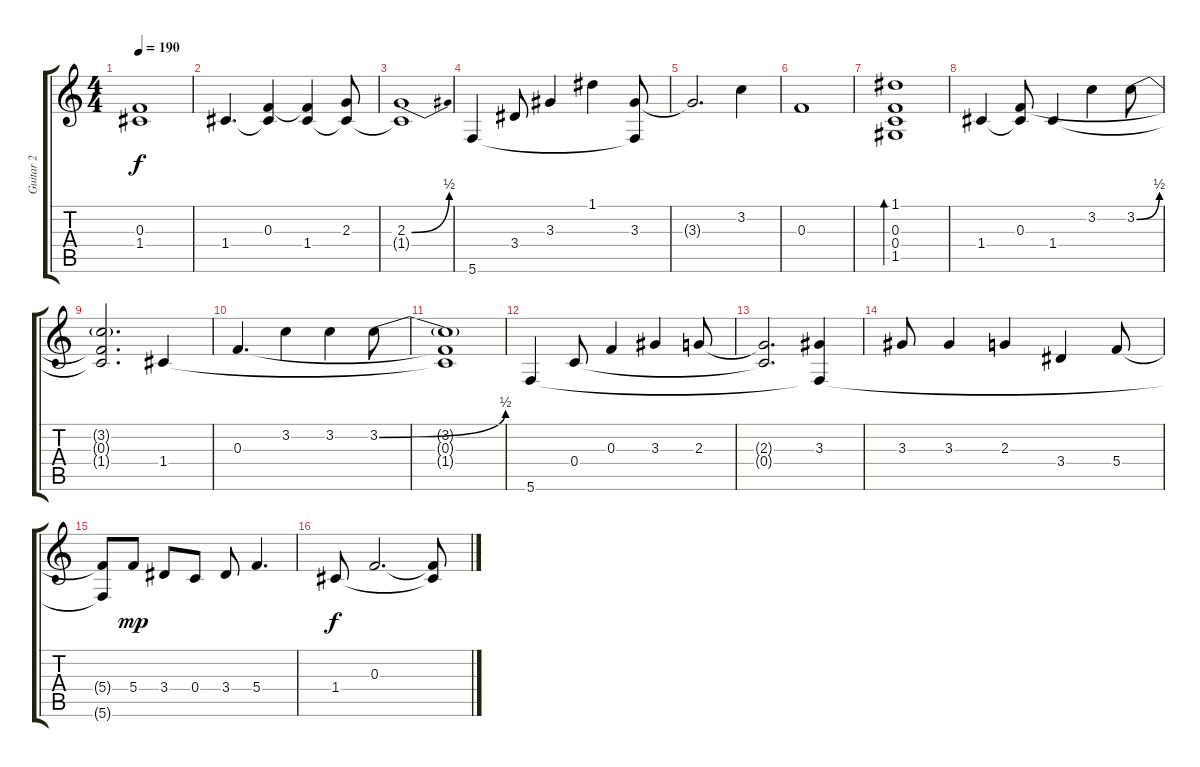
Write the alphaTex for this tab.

\track ("Guitar 2" "Guitar 2") {instrument distortionguitar}
\staff {score tabs}
\tuning (D4 A3 F3 C3 G2 C2) {hide}
\ts (4 4)
\tempo 190
\clef g2
\ks c
(0.3{t} 1.4{t}).1{dy f} |
1.4.4{d} (0.3 1.4{t}).4 (0.3{t} 1.4).4 (2.3 1.4{t}).8 |
(2.3{be (bend 0 0 60 2)} 1.4{t}).1 |
5.6.4 3.4.8 3.3.4 1.1.4 (3.3 5.6{t}).8 |
3.3{t}.2{d} 3.2.4 |
0.3.1 |
(1.1 0.3 0.4 1.5).1{bd 480} |
1.4.4 (0.3 1.4{t}).8 1.4.4 3.2.4 3.2{be (bend 0 0 60 2)}.8 |
(3.2{t} 0.3{t} 1.4{t}).2{d} 1.4.4 |
0.3.4{d} 3.2.4 3.2.4 3.2{be (bend 0 0 60 2)}.8 |
(3.2{t} 0.3{t} 1.4{t}).1 |
5.6.4 0.4.8 0.3.4 3.3.4 2.3.8 |
(2.3{t} 0.4{t}).2{d} (3.3 5.6{t}).4 |
3.3.8 3.3.4 2.3.4 3.4.4 5.4.8 |
(5.4{t} 5.6{t}).8 5.4.8{dy mp} 3.4.8 0.4.8 3.4.8 5.4.4{d} |
1.4.8{dy f volume 10 instrument acousticguitarsteel} 0.3.2{d} (0.3{t} 1.4{t}).8
